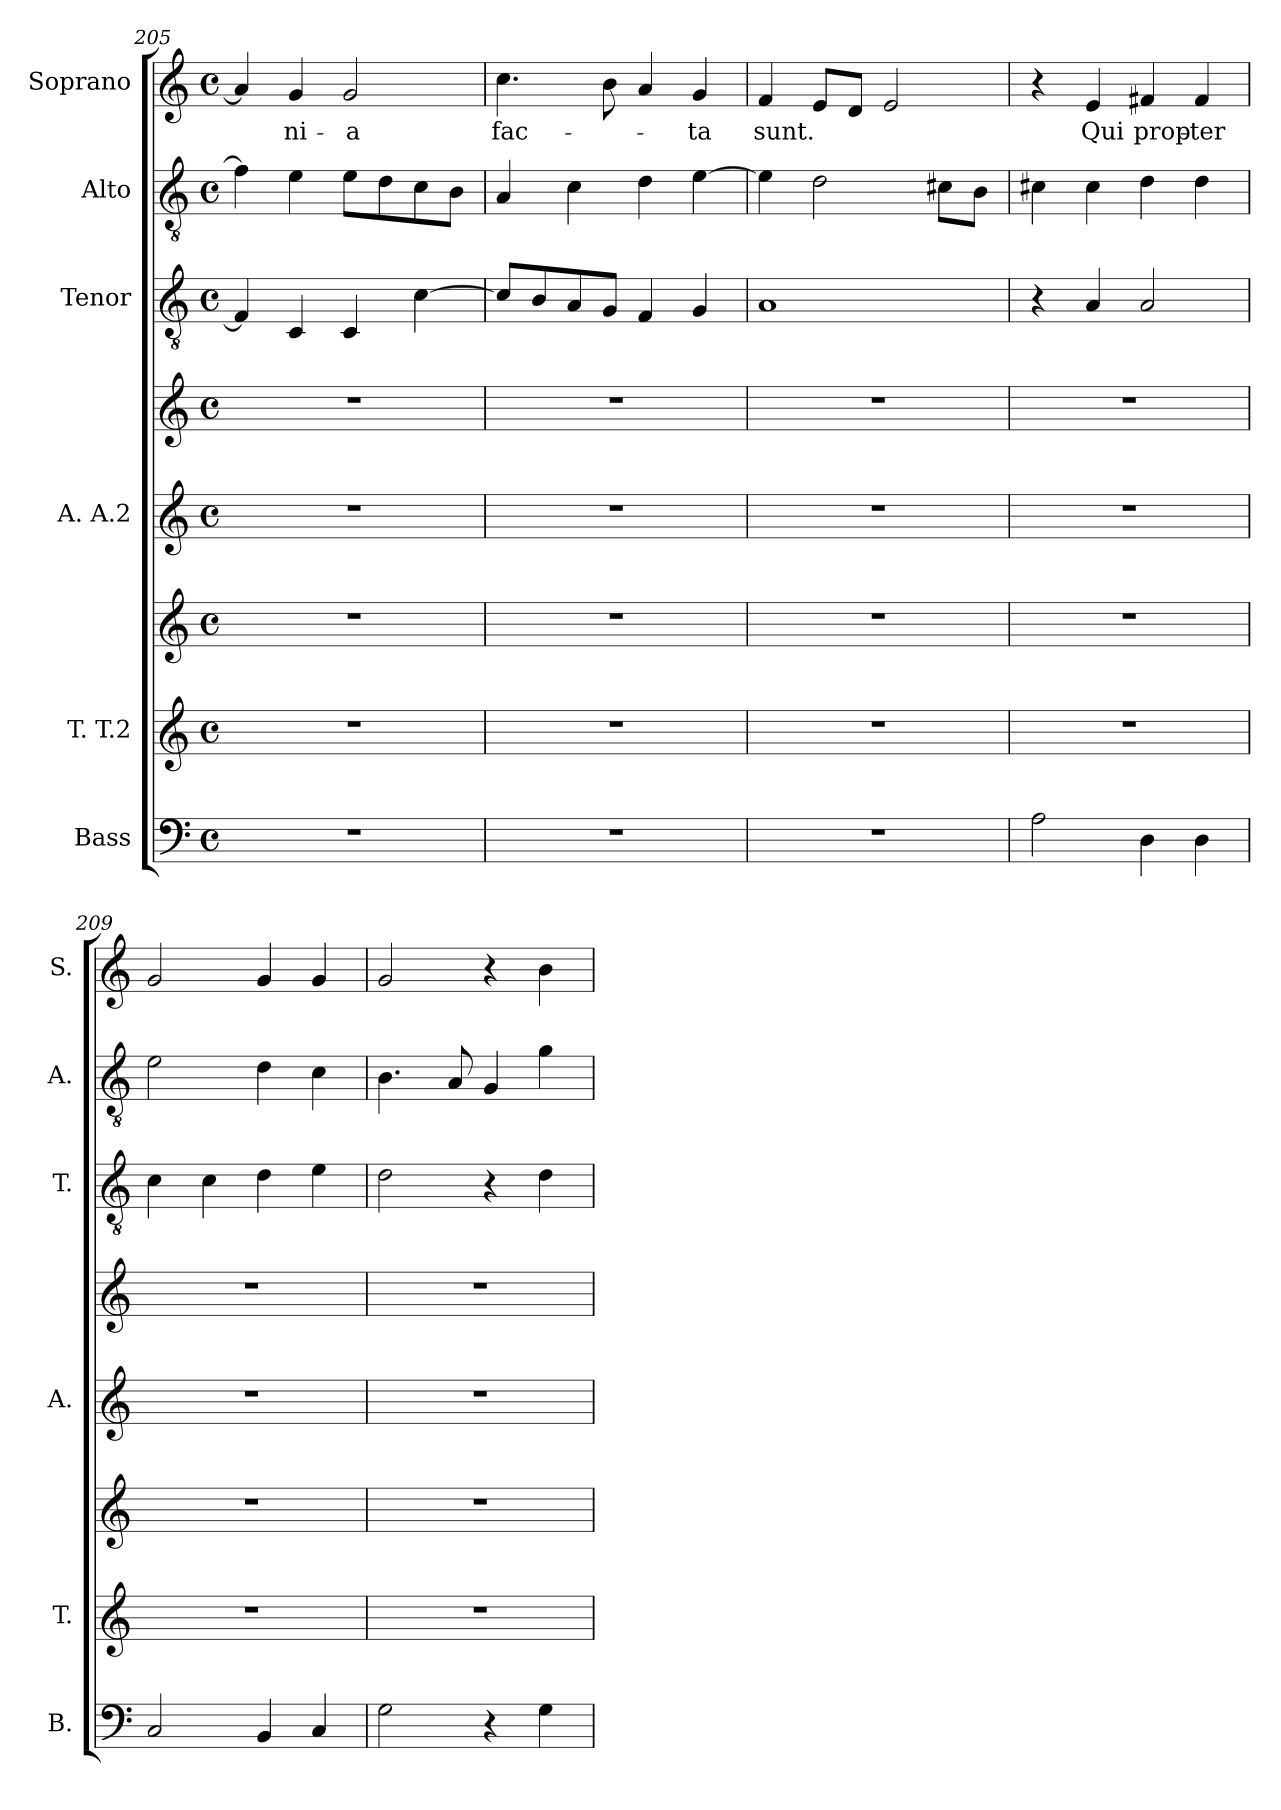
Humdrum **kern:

**kern	**kern	**kern	**kern	**kern	**kern	**kern	**kern	**text
*part6	*part5	*part5	*part4	*part4	*part3	*part2	*part1	*part1
*staff8	*staff7	*staff6	*staff5	*staff4	*staff3	*staff2	*staff1	*staff1
*I"Bass	*I"T. T.2	*	*I"A. A.2	*	*I"Tenor	*I"Alto	*I"Soprano	*
*I'B.	*I'T.	*	*I'A.	*	*I'T.	*I'A.	*I'S.	*
*clefF4	*clefG2	*clefG2	*clefG2	*clefG2	*clefGv2	*clefGv2	*clefG2	*
*k[]	*k[]	*k[]	*k[]	*k[]	*k[]	*k[]	*k[]	*
*C:	*C:	*C:	*C:	*C:	*C:	*C:	*C:	*
*M4/4	*M4/4	*M4/4	*M4/4	*M4/4	*M4/4	*M4/4	*M4/4	*
*met(c)	*met(c)	*met(c)	*met(c)	*met(c)	*met(c)	*met(c)	*met(c)	*
=205	=205	=205	=205	=205	=205	=205	=205	=205
1r	1r	1r	1r	1r	4F/]	4f\]	4a/]	.
!	!	!	!	!	!	!	!	!LO:LY:b
.	.	.	.	.	4C/	4e\	4g/	-ni-
!	!	!	!	!	!	!	!	!LO:LY:b
.	.	.	.	.	4C/	8e\L	2g/	-a
.	.	.	.	.	.	8d\	.	.
.	.	.	.	.	[>4c\	8c\	.	.
.	.	.	.	.	.	8B\J	.	.
=206	=206	=206	=206	=206	=206	=206	=206	=206
!	!	!	!	!	!	!	!	!LO:LY:b
1r	1r	1r	1r	1r	8c/L]	4A/	4.cc\	fac-
.	.	.	.	.	8B/	.	.	.
.	.	.	.	.	8A/	4c\	.	.
.	.	.	.	.	8G/J	.	8b\	.
.	.	.	.	.	4F/	4d\	4a/	.
!	!	!	!	!	!	!	!	!LO:LY:b
.	.	.	.	.	4G/	[>4e\	4g/	-ta
=207	=207	=207	=207	=207	=207	=207	=207	=207
!	!	!	!	!	!	!	!	!LO:LY:b
1r	1r	1r	1r	1r	1A	4e\]	4f/	sunt.
.	.	.	.	.	.	2d\	8e/L	.
.	.	.	.	.	.	.	8d/J	.
.	.	.	.	.	.	.	2e/	.
.	.	.	.	.	.	8c#X\L	.	.
.	.	.	.	.	.	8B\J	.	.
!!LO:LB:g=z
=208	=208	=208	=208	=208	=208	=208	=208	=208
2A\	1r	1r	1r	1r	4r	4c#X\	4r	.
!	!	!	!	!	!	!	!	!LO:LY:b
.	.	.	.	.	4A/	4c#\	4e/	Qui
!	!	!	!	!	!	!	!	!LO:LY:b
4D\	.	.	.	.	2A/	4d\	4f#X/	prop-
!	!	!	!	!	!	!	!	!LO:LY:b
4D\	.	.	.	.	.	4d\	4f#/	-ter
=209	=209	=209	=209	=209	=209	=209	=209	=209
2C/	1r	1r	1r	1r	4c\	2e\	2g/	.
.	.	.	.	.	4c\	.	.	.
4BB/	.	.	.	.	4d\	4d\	4g/	.
4C/	.	.	.	.	4e\	4c\	4g/	.
=210	=210	=210	=210	=210	=210	=210	=210	=210
2G\	1r	1r	1r	1r	2d\	4.B\	2g/	.
.	.	.	.	.	.	8A/	.	.
4r	.	.	.	.	4r	4G/	4r	.
4G\	.	.	.	.	4d\	4g\	4b\	.
=	=	=	=	=	=	=	=	=
*-	*-	*-	*-	*-	*-	*-	*-	*-
